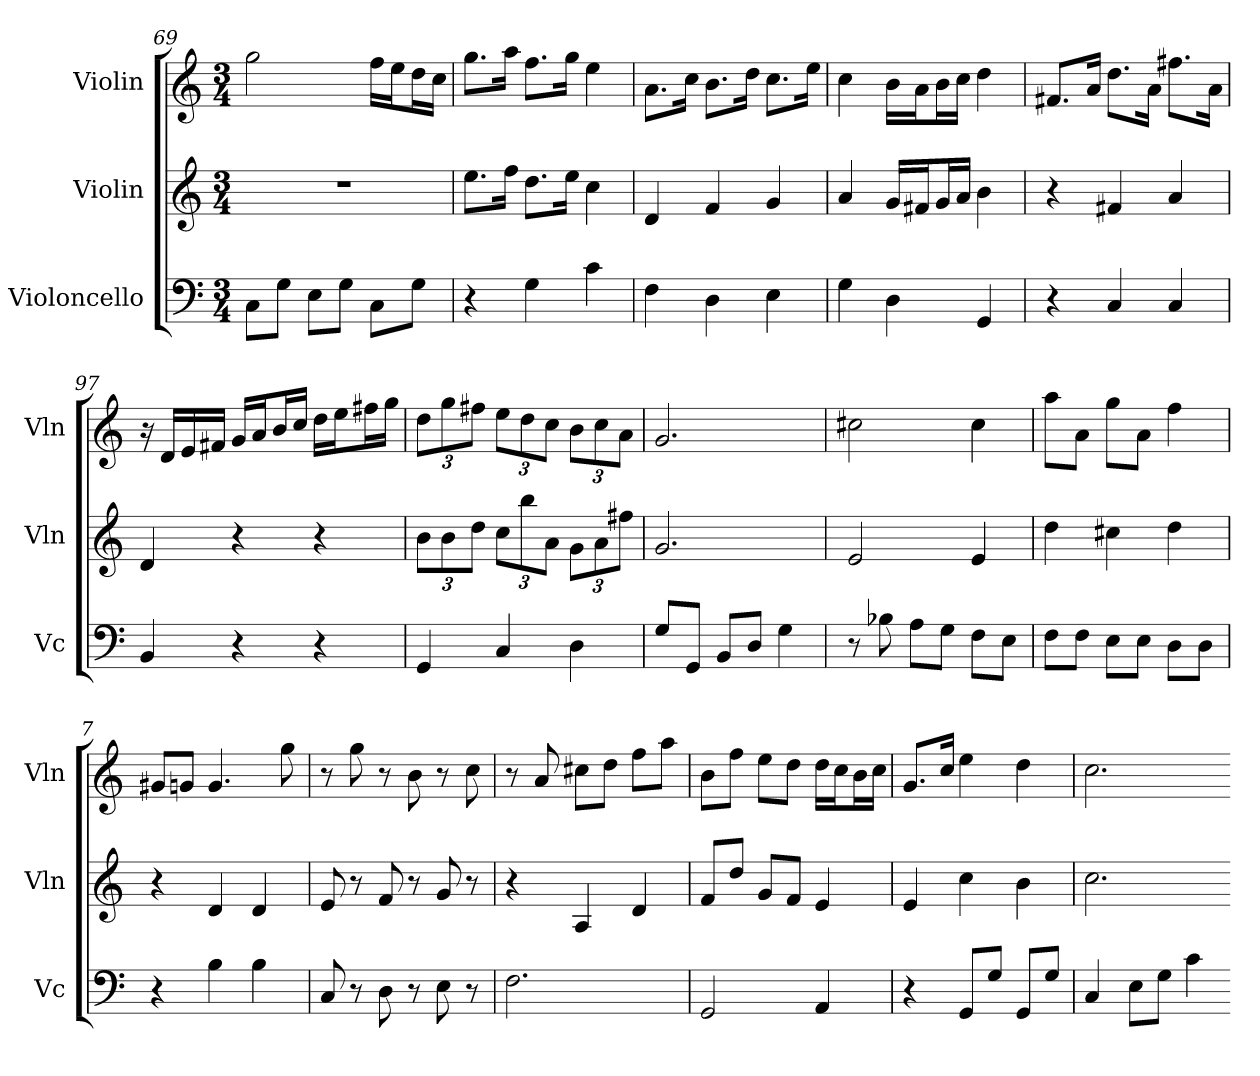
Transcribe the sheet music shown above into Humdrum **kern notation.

**kern	**kern	**kern
*part3	*part2	*part1
*staff3	*staff2	*staff1
*I"Violoncello	*I"Violin	*I"Violin
*I'Vc	*I'Vln	*I'Vln
*k[]	*k[]	*k[]
*M3/4	*M3/4	*M3/4
*MM120	*MM120	*MM120
=69	=69	=69
8CL	2.r	2gg
8GJ	.	.
8EL	.	.
8GJ	.	.
8CL	.	16ffLL
.	.	16eeJ
8GJ	.	16ddL
.	.	16ccJJ
=84	=84	=84
4r	8.eeL	8.ggL
.	16ffJk	16aaJk
4G	8.ddL	8.ffL
.	16eeJk	16ggJk
4c	4cc	4ee
=42	=42	=42
4F	4d	8.aL
.	.	16ccJk
4D	4f	8.bL
.	.	16ddJk
4E	4g	8.ccL
.	.	16eeJk
=85	=85	=85
4G	4a	4cc
4D	16gLL	16bLL
.	16f#XJ	16aJ
.	16gL	16bL
.	16aJJ	16ccJJ
4GG	4b	4dd
=135	=135	=135
4r	4r	8.f#XL
.	.	16aJk
4C	4f#X	8.ddL
.	.	16aJk
4C	4a	8.ff#XL
.	.	16aJk
=97	=97	=97
4BB	4d	16r
.	.	16dLL
.	.	16e
.	.	16f#XJJ
4r	4r	16gLL
.	.	16aJ
.	.	16bL
.	.	16ccJJ
4r	4r	16ddLL
.	.	16eeJ
.	.	16ff#XL
.	.	16ggJJ
=62	=62	=62
4GG	12bL	12ddL
.	12b	12gg
.	12ddJ	12ff#XJ
4C	12ccL	12eeL
.	12bb	12dd
.	12aJ	12ccJ
4D	12gL	12bL
.	12a	12cc
.	12ff#XJ	12aJ
=127	=127	=127
8GL	2.g	2.g
8GGJ	.	.
8BBL	.	.
8DJ	.	.
4G	.	.
=117	=117	=117
8r	2e	2cc#X
8B-X	.	.
8AL	.	.
8GJ	.	.
8FL	4e	4cc#
8EJ	.	.
=71	=71	=71
8FL	4dd	8aaL
8FJ	.	8aJ
8EL	4cc#X	8ggL
8EJ	.	8aJ
8DL	4dd	4ff
8DJ	.	.
=7	=7	=7
4r	4r	8g#XL
.	.	8gnJ
4B	4d	4.g
4B	4d	.
.	.	8gg
=82	=82	=82
8C	8e	8r
8r	8r	8gg
8D	8f	8r
8r	8r	8b
8E	8g	8r
8r	8r	8cc
=137	=137	=137
2.F	4r	8r
.	.	8a
.	4A	8cc#XL
.	.	8ddJ
.	4d	8ffL
.	.	8aaJ
=162	=162	=162
2GG	8fL	8bL
.	8ddJ	8ffJ
.	8gL	8eeL
.	8fJ	8ddJ
4AA	4e	16ddLL
.	.	16ccJ
.	.	16bL
.	.	16ccJJ
=44	=44	=44
4r	4e	8.gL
.	.	16ccJk
8GGL	4cc	4ee
8GJ	.	.
8GGL	4b	4dd
8GJ	.	.
=93	=93	=93
4C	2.cc	2.cc
8EL	.	.
8GJ	.	.
4c	.	.
=-	=-	=-
*-	*-	*-
